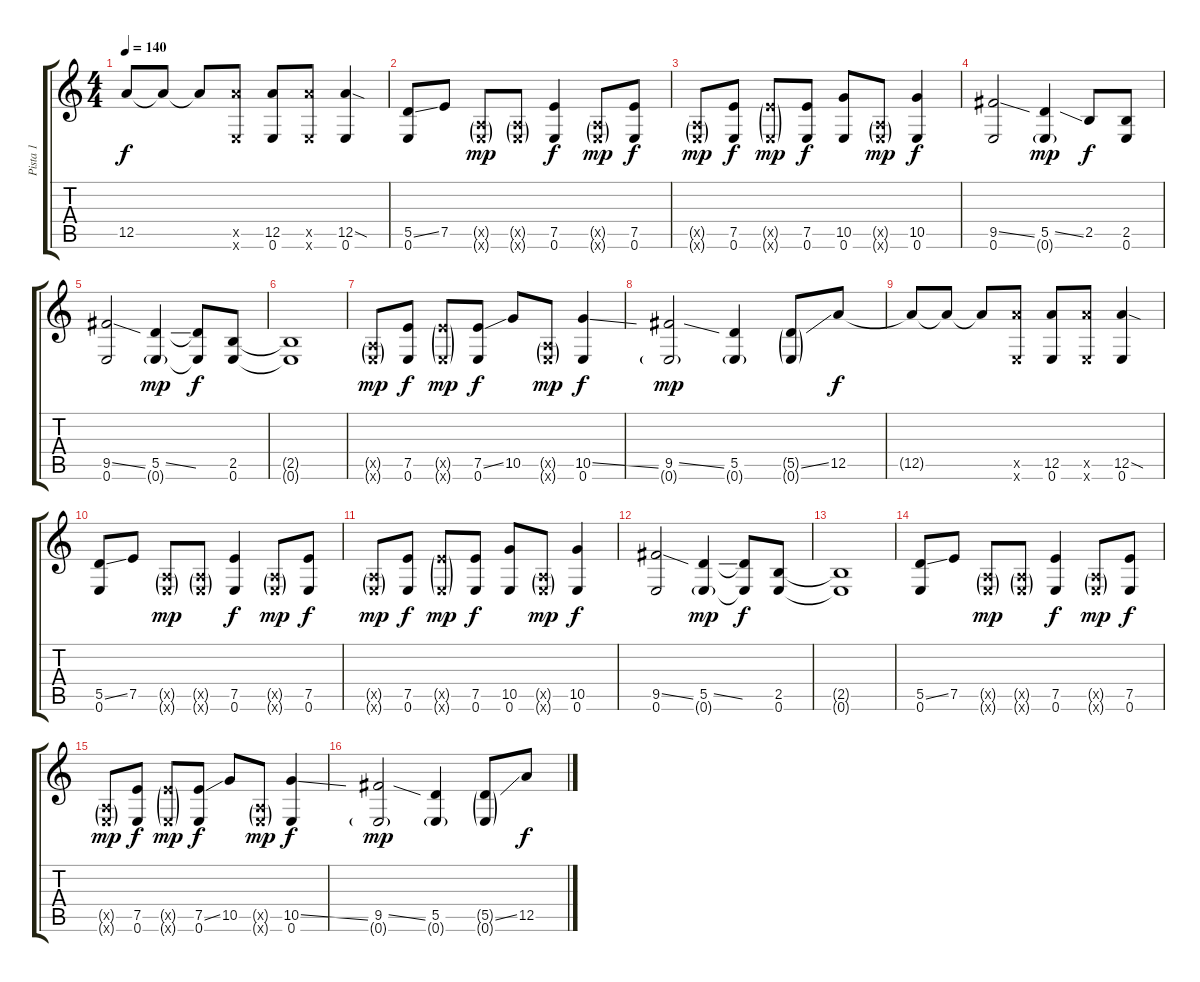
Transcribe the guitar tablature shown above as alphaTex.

\track ("Pista 1" "Pista 1") {instrument overdrivenguitar}
\staff {score tabs}
\tuning (E4 B3 G3 D3 A2 E2) {hide}
\ts (4 4)
\tempo 140
\clef g2
\ks c
12.5{t}.8{dy f} 12.5{t}.8 12.5{t}.8 (12.5{x} 0.6{x}).8 (12.5 0.6).8 (12.5{x} 0.6{x}).8 (12.5{sod} 0.6).4 |
(5.5{ss} 0.6).8 7.5.8 (0.5{g x} 0.6{g x}).8{dy mp} (0.5{g x} 0.6{g x}).8 (7.5 0.6).4{dy f} (0.5{g x} 0.6{g x}).8{dy mp} (7.5 0.6).8{dy f} |
(0.5{g x} 0.6{g x}).8{dy mp} (7.5 0.6).8{dy f} (7.5{g x} 0.6{g x}).8{dy mp} (7.5 0.6).8{dy f} (10.5 0.6).8 (0.5{g x} 0.6{g x}).8{dy mp} (10.5 0.6).4{dy f} |
(9.5{ss} 0.6).2 (5.5{ss} 0.6{g}).4{dy mp} 2.5.8{dy f} (2.5 0.6).8 |
(9.5{ss} 0.6).2 (5.5{ss} 0.6{g}).4{dy mp} (5.5{t} 0.6{t}).8{dy f} (2.5 0.6).8 |
(2.5{t} 0.6{t}).1 |
(0.5{g x} 0.6{g x}).8{dy mp} (7.5 0.6).8{dy f} (7.5{g x} 0.6{g x}).8{dy mp} (7.5{ss} 0.6).8{dy f} 10.5.8 (0.5{g x} 0.6{g x}).8{dy mp} (10.5{ss} 0.6).4{dy f} |
(9.5{ss} 0.6{g}).2{dy mp} (5.5 0.6{g}).4 (5.5{ss g} 0.6{g}).8 12.5.8{dy f} |
12.5{t}.8 12.5{t}.8 12.5{t}.8 (12.5{x} 0.6{x}).8 (12.5 0.6).8 (12.5{x} 0.6{x}).8 (12.5{sod} 0.6).4 |
(5.5{ss} 0.6).8{instrument overdrivenguitar} 7.5.8 (0.5{g x} 0.6{g x}).8{dy mp} (0.5{g x} 0.6{g x}).8 (7.5 0.6).4{dy f} (0.5{g x} 0.6{g x}).8{dy mp} (7.5 0.6).8{dy f} |
(0.5{g x} 0.6{g x}).8{dy mp} (7.5 0.6).8{dy f} (7.5{g x} 0.6{g x}).8{dy mp} (7.5 0.6).8{dy f} (10.5 0.6).8 (0.5{g x} 0.6{g x}).8{dy mp} (10.5 0.6).4{dy f} |
(9.5{ss} 0.6).2 (5.5{ss} 0.6{g}).4{dy mp} (5.5{t} 0.6{t}).8{dy f} (2.5 0.6).8 |
(2.5{t} 0.6{t}).1 |
(5.5{ss} 0.6).8 7.5.8 (0.5{g x} 0.6{g x}).8{dy mp} (0.5{g x} 0.6{g x}).8 (7.5 0.6).4{dy f} (0.5{g x} 0.6{g x}).8{dy mp} (7.5 0.6).8{dy f} |
(0.5{g x} 0.6{g x}).8{dy mp} (7.5 0.6).8{dy f} (7.5{g x} 0.6{g x}).8{dy mp} (7.5{ss} 0.6).8{dy f} 10.5.8 (0.5{g x} 0.6{g x}).8{dy mp} (10.5{ss} 0.6).4{dy f} |
(9.5{ss} 0.6{g}).2{dy mp} (5.5 0.6{g}).4 (5.5{ss g} 0.6{g}).8 12.5.8{dy f}
